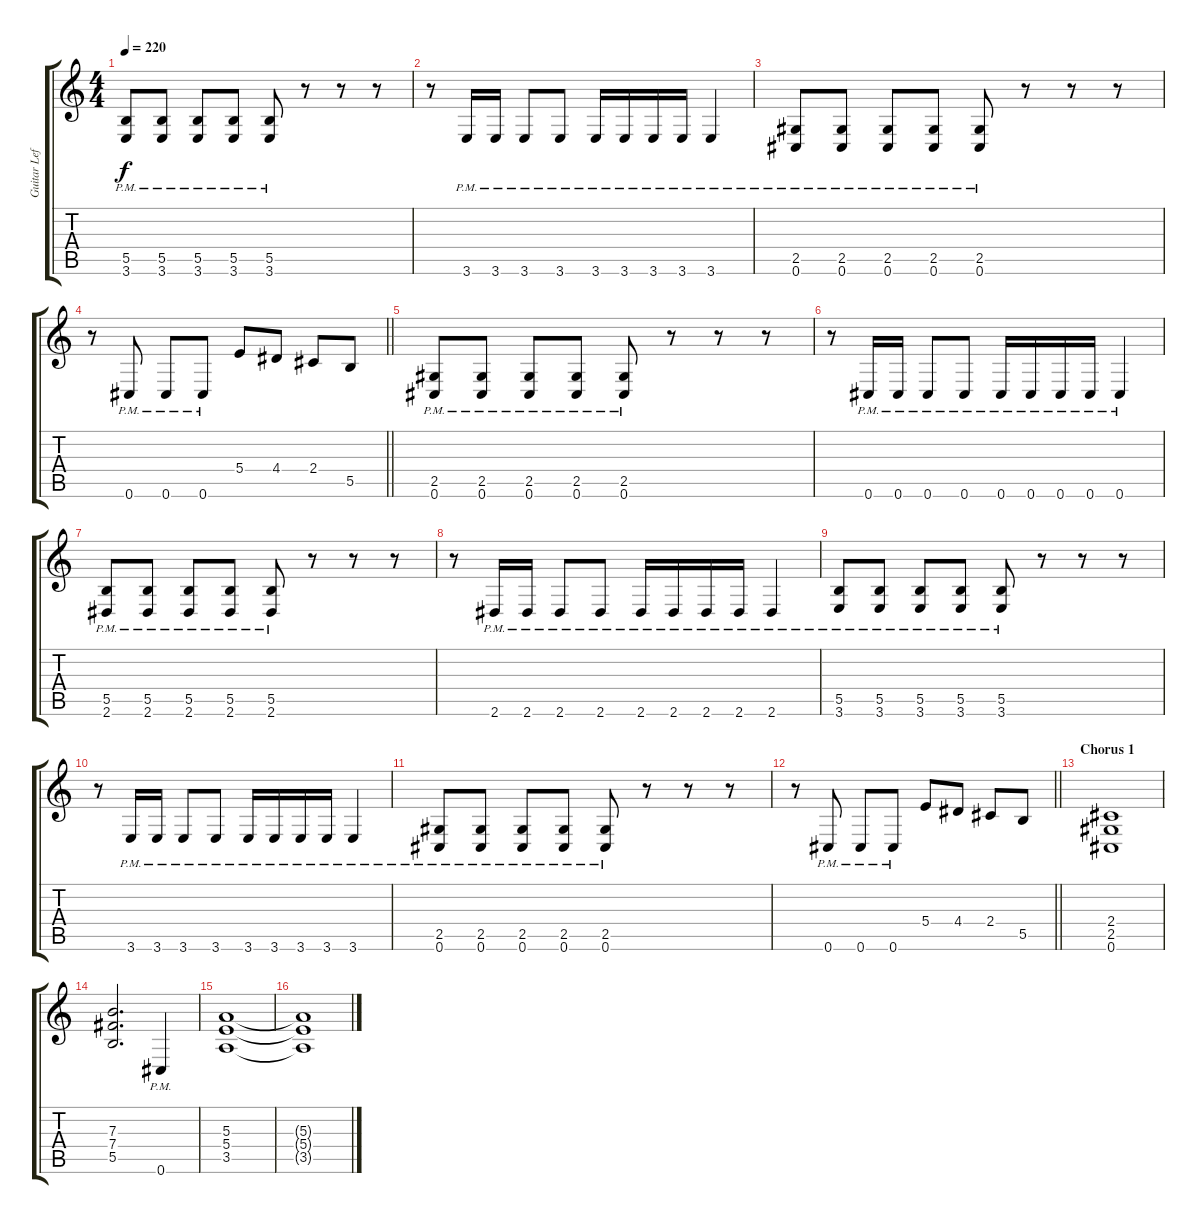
\track ("Guitar Left" "Guitar Lef") {instrument distortionguitar}
\staff {score tabs}
\tuning (Db4 Ab3 E3 B2 Gb2 Db2) {hide}
\ts (4 4)
\tempo 220
\clef g2
\ks c
(5.5{pm} 3.6{pm}).8{dy f} (5.5{pm} 3.6{pm}).8 (5.5{pm} 3.6{pm}).8 (5.5{pm} 3.6{pm}).8 (5.5{pm} 3.6{pm}).8 r.8 r.8 r.8 |
r.8 3.6{pm}.16 3.6{pm}.16 3.6{pm}.8 3.6{pm}.8 3.6{pm}.16 3.6{pm}.16 3.6{pm}.16 3.6{pm}.16 3.6{pm}.4 |
(2.5{pm} 0.6{pm}).8 (2.5{pm} 0.6{pm}).8 (2.5{pm} 0.6{pm}).8 (2.5{pm} 0.6{pm}).8 (2.5{pm} 0.6{pm}).8 r.8 r.8 r.8 |
\barLineRight lightlight
r.8 0.6{pm}.8 0.6{pm}.8 0.6{pm}.8 5.4.8 4.4.8 2.4.8 5.5.8 |
(2.5{pm} 0.6{pm}).8 (2.5{pm} 0.6{pm}).8 (2.5{pm} 0.6{pm}).8 (2.5{pm} 0.6{pm}).8 (2.5{pm} 0.6{pm}).8 r.8 r.8 r.8 |
r.8 0.6{pm}.16 0.6{pm}.16 0.6{pm}.8 0.6{pm}.8 0.6{pm}.16 0.6{pm}.16 0.6{pm}.16 0.6{pm}.16 0.6{pm}.4 |
(5.5{pm} 2.6{pm}).8 (5.5{pm} 2.6{pm}).8 (5.5{pm} 2.6{pm}).8 (5.5{pm} 2.6{pm}).8 (5.5{pm} 2.6{pm}).8 r.8 r.8 r.8 |
r.8 2.6{pm}.16 2.6{pm}.16 2.6{pm}.8 2.6{pm}.8 2.6{pm}.16 2.6{pm}.16 2.6{pm}.16 2.6{pm}.16 2.6{pm}.4 |
(5.5{pm} 3.6{pm}).8 (5.5{pm} 3.6{pm}).8 (5.5{pm} 3.6{pm}).8 (5.5{pm} 3.6{pm}).8 (5.5{pm} 3.6{pm}).8 r.8 r.8 r.8 |
r.8 3.6{pm}.16 3.6{pm}.16 3.6{pm}.8 3.6{pm}.8 3.6{pm}.16 3.6{pm}.16 3.6{pm}.16 3.6{pm}.16 3.6{pm}.4 |
(2.5{pm} 0.6{pm}).8 (2.5{pm} 0.6{pm}).8 (2.5{pm} 0.6{pm}).8 (2.5{pm} 0.6{pm}).8 (2.5{pm} 0.6{pm}).8 r.8 r.8 r.8 |
\barLineRight lightlight
r.8 0.6{pm}.8 0.6{pm}.8 0.6{pm}.8 5.4.8 4.4.8 2.4.8 5.5.8 |
\section ("" "Chorus 1")
(2.4 2.5 0.6).1 |
(7.3 7.4 5.5).2{d} 0.6{pm}.4 |
(5.3 5.4 3.5).1 |
(5.3{t} 5.4{t} 3.5{t}).1
